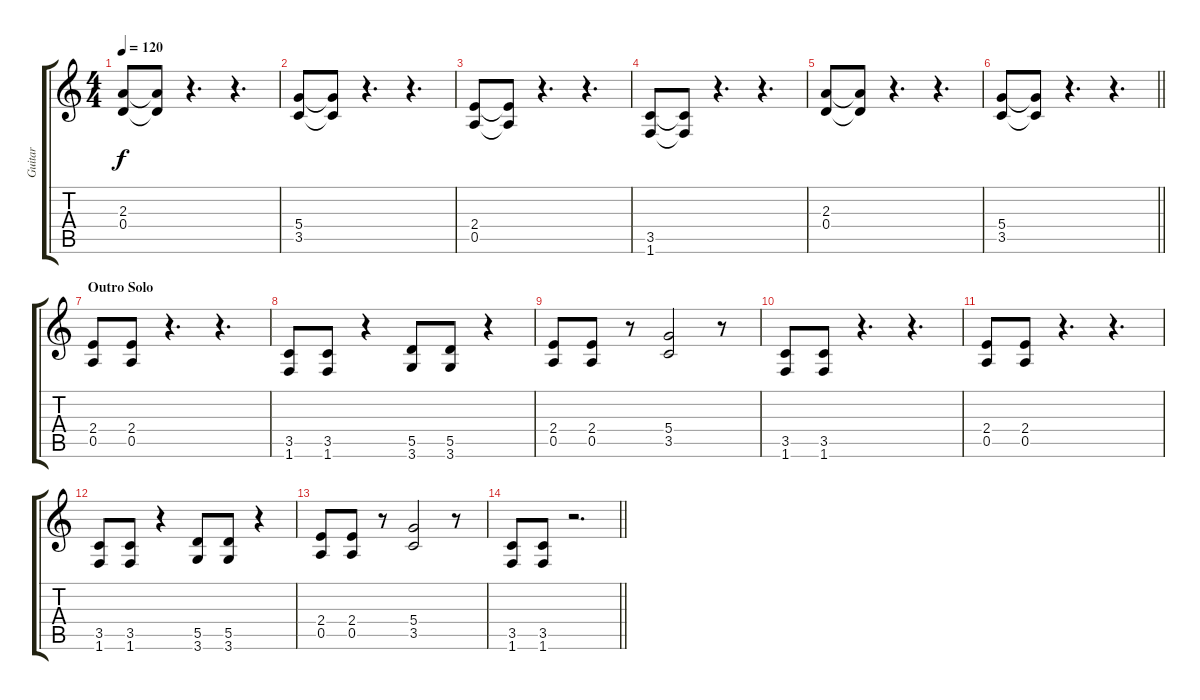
\track ("Guitar" "Guitar") {instrument distortionguitar}
\staff {score tabs}
\tuning (E4 B3 G3 D3 A2 E2) {hide}
\ts (4 4)
\tempo 120
\clef g2
\ks c
(2.3 0.4).8{dy f} (2.3{t} 0.4{t}).8 r.4{d} r.4{d} |
(5.4 3.5).8 (5.4{t} 3.5{t}).8 r.4{d} r.4{d} |
(2.4 0.5).8 (2.4{t} 0.5{t}).8 r.4{d} r.4{d} |
(3.5 1.6).8 (3.5{t} 1.6{t}).8 r.4{d} r.4{d} |
(2.3 0.4).8 (2.3{t} 0.4{t}).8 r.4{d} r.4{d} |
\barLineRight lightlight
(5.4 3.5).8 (5.4{t} 3.5{t}).8 r.4{d} r.4{d} |
\section ("" "Outro Solo")
(2.4 0.5).8 (2.4 0.5).8 r.4{d} r.4{d} |
(3.5 1.6).8 (3.5 1.6).8 r.4 (5.5 3.6).8 (5.5 3.6).8 r.4 |
(2.4 0.5).8 (2.4 0.5).8 r.8 (5.4 3.5).2 r.8 |
(3.5 1.6).8 (3.5 1.6).8 r.4{d} r.4{d} |
(2.4 0.5).8 (2.4 0.5).8 r.4{d} r.4{d} |
(3.5 1.6).8 (3.5 1.6).8 r.4 (5.5 3.6).8 (5.5 3.6).8 r.4 |
(2.4 0.5).8 (2.4 0.5).8 r.8 (5.4 3.5).2 r.8 |
\barLineRight lightlight
(3.5 1.6).8 (3.5 1.6).8 r.2{d}
